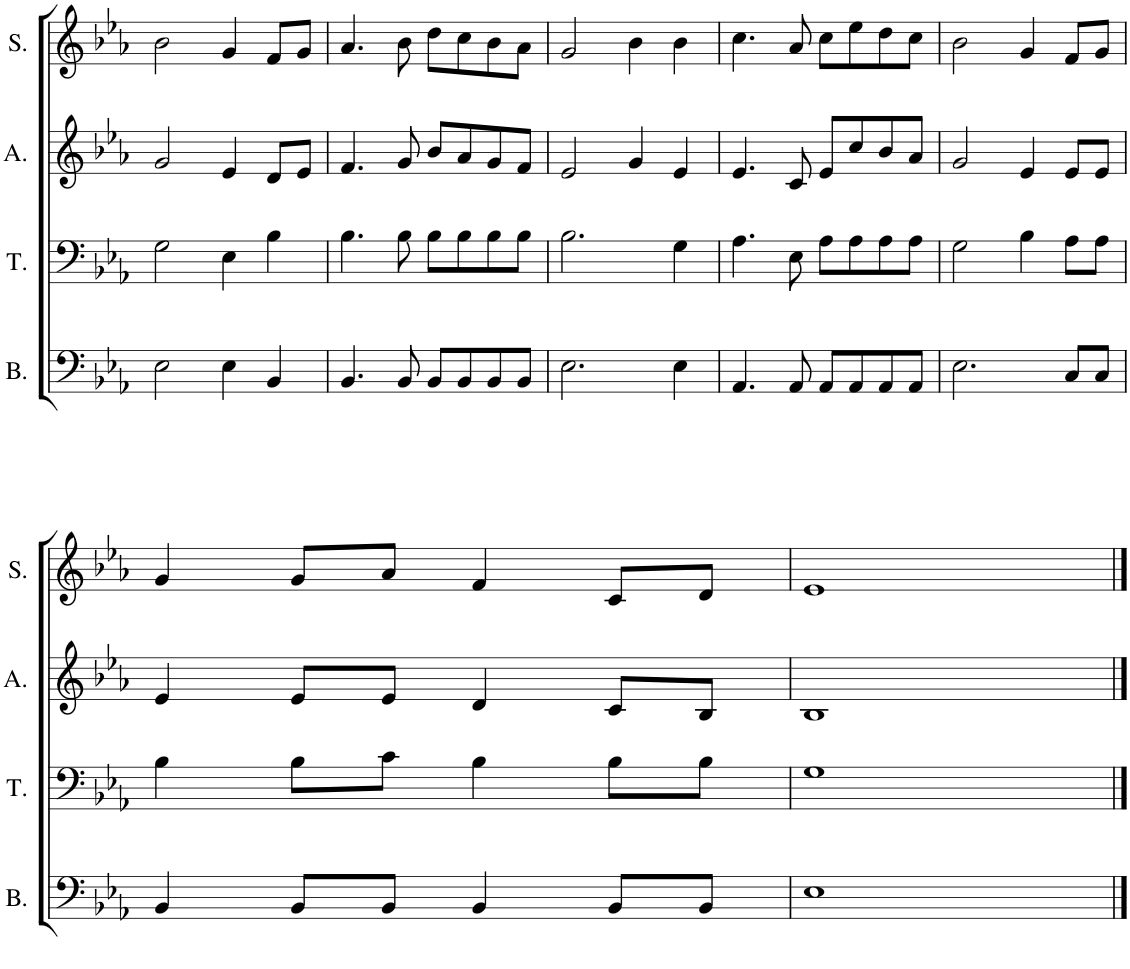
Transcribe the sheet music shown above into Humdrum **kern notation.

**kern	**kern	**kern	**kern
*part4	*part3	*part2	*part1
*staff4	*staff3	*staff2	*staff1
*I"Bass	*I"Tenor	*I"Alto	*I"Soprano
*I'B.	*I'T.	*I'A.	*I'S.
!!LO:PB:g=z
*clefF4	*clefF4	*clefG2	*clefG2
*k[b-e-a-]	*k[b-e-a-]	*k[b-e-a-]	*k[b-e-a-]
*M4/4	*M4/4	*M4/4	*M4/4
=11	=11	=11	=11
2E-\	2G\	2g/	2b-\
4E-\	4E-\	4e-/	4g/
4BB-/	4B-\	8d/L	8f/L
.	.	8e-/J	8g/J
=12	=12	=12	=12
4.BB-/	4.B-\	4.f/	4.a-/
8BB-/	8B-\	8g/	8b-\
8BB-/L	8B-\L	8b-/L	8dd\L
8BB-/	8B-\	8a-/	8cc\
8BB-/	8B-\	8g/	8b-\
8BB-/J	8B-\J	8f/J	8a-\J
=13	=13	=13	=13
2.E-\	2.B-\	2e-/	2g/
.	.	4g/	4b-\
4E-\	4G\	4e-/	4b-\
=14	=14	=14	=14
4.AA-/	4.A-\	4.e-/	4.cc\
8AA-/	8E-\	8c/	8a-/
8AA-/L	8A-\L	8e-/L	8cc\L
8AA-/	8A-\	8cc/	8ee-\
8AA-/	8A-\	8b-/	8dd\
8AA-/J	8A-\J	8a-/J	8cc\J
=15	=15	=15	=15
2.E-\	2G\	2g/	2b-\
.	4B-\	4e-/	4g/
8C/L	8A-\L	8e-/L	8f/L
8C/J	8A-\J	8e-/J	8g/J
!!LO:LB:g=z
=16	=16	=16	=16
4BB-/	4B-\	4e-/	4g/
8BB-/L	8B-\L	8e-/L	8g/L
8BB-/J	8c\J	8e-/J	8a-/J
4BB-/	4B-\	4d/	4f/
8BB-/L	8B-\L	8c/L	8c/L
8BB-/J	8B-\J	8B-/J	8d/J
=17	=17	=17	=17
1E-	1G	1B-	1e-
==	==	==	==
*-	*-	*-	*-
